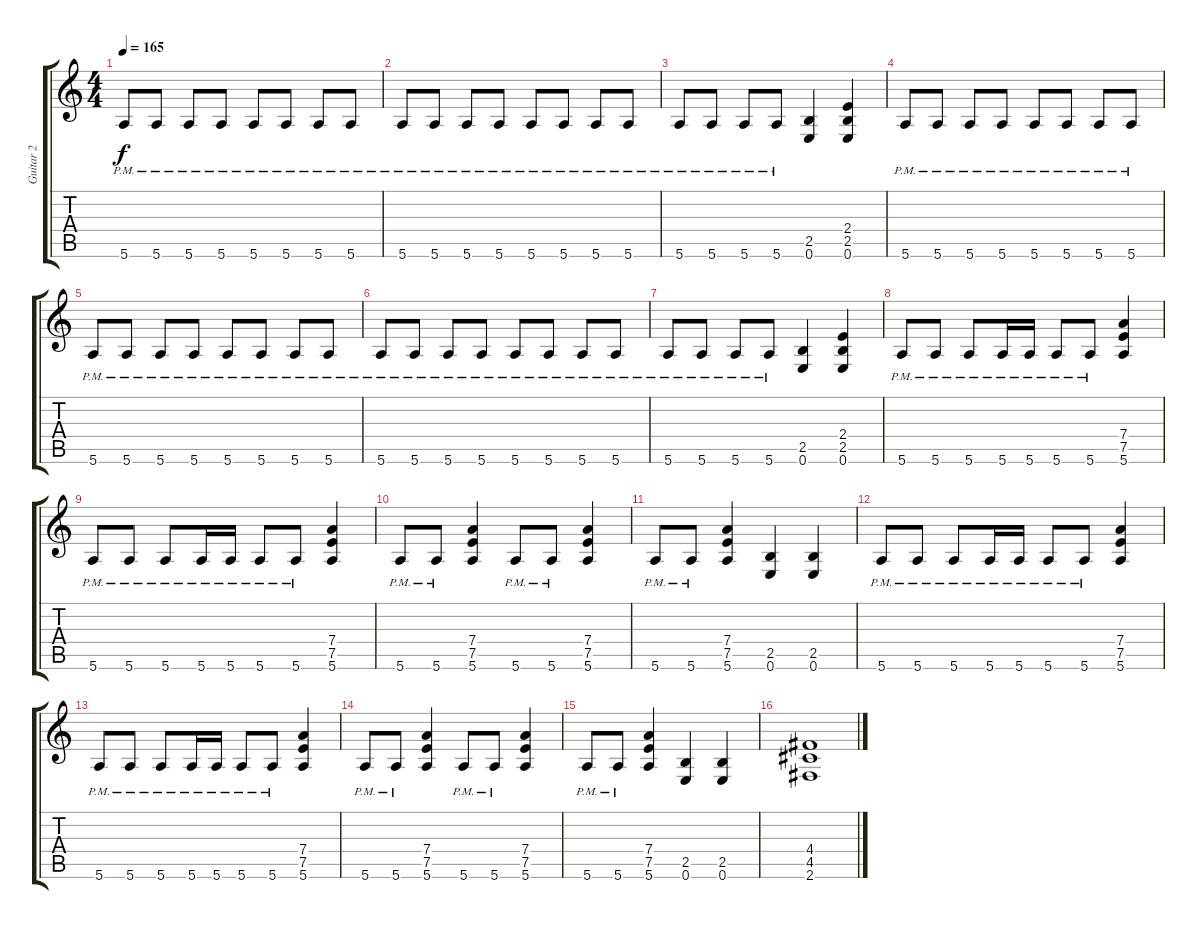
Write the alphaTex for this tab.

\track ("Guitar 2" "Guitar 2") {instrument distortionguitar}
\staff {score tabs}
\tuning (E4 B3 G3 D3 A2 E2) {hide}
\ts (4 4)
\tempo 165
\clef g2
\ks c
5.6{pm}.8{dy f} 5.6{pm}.8 5.6{pm}.8 5.6{pm}.8 5.6{pm}.8 5.6{pm}.8 5.6{pm}.8 5.6{pm}.8 |
5.6{pm}.8 5.6{pm}.8 5.6{pm}.8 5.6{pm}.8 5.6{pm}.8 5.6{pm}.8 5.6{pm}.8 5.6{pm}.8 |
5.6{pm}.8 5.6{pm}.8 5.6{pm}.8 5.6{pm}.8 (2.5 0.6).4 (2.4 2.5 0.6).4 |
5.6{pm}.8 5.6{pm}.8 5.6{pm}.8 5.6{pm}.8 5.6{pm}.8 5.6{pm}.8 5.6{pm}.8 5.6{pm}.8 |
5.6{pm}.8 5.6{pm}.8 5.6{pm}.8 5.6{pm}.8 5.6{pm}.8 5.6{pm}.8 5.6{pm}.8 5.6{pm}.8 |
5.6{pm}.8 5.6{pm}.8 5.6{pm}.8 5.6{pm}.8 5.6{pm}.8 5.6{pm}.8 5.6{pm}.8 5.6{pm}.8 |
5.6{pm}.8 5.6{pm}.8 5.6{pm}.8 5.6{pm}.8 (2.5 0.6).4 (2.4 2.5 0.6).4 |
5.6{pm}.8{volume 11} 5.6{pm}.8 5.6{pm}.8 5.6{pm}.16 5.6{pm}.16 5.6{pm}.8 5.6{pm}.8 (7.4 7.5 5.6).4 |
5.6{pm}.8 5.6{pm}.8 5.6{pm}.8 5.6{pm}.16 5.6{pm}.16 5.6{pm}.8 5.6{pm}.8 (7.4 7.5 5.6).4 |
5.6{pm}.8 5.6{pm}.8 (7.4 7.5 5.6).4 5.6{pm}.8 5.6{pm}.8 (7.4 7.5 5.6).4 |
5.6{pm}.8 5.6{pm}.8 (7.4 7.5 5.6).4 (2.5 0.6).4 (2.5 0.6).4 |
5.6{pm}.8 5.6{pm}.8 5.6{pm}.8 5.6{pm}.16 5.6{pm}.16 5.6{pm}.8 5.6{pm}.8 (7.4 7.5 5.6).4 |
5.6{pm}.8 5.6{pm}.8 5.6{pm}.8 5.6{pm}.16 5.6{pm}.16 5.6{pm}.8 5.6{pm}.8 (7.4 7.5 5.6).4 |
5.6{pm}.8 5.6{pm}.8 (7.4 7.5 5.6).4 5.6{pm}.8 5.6{pm}.8 (7.4 7.5 5.6).4 |
5.6{pm}.8 5.6{pm}.8 (7.4 7.5 5.6).4 (2.5 0.6).4 (2.5 0.6).4 |
(4.4 4.5 2.6).1
